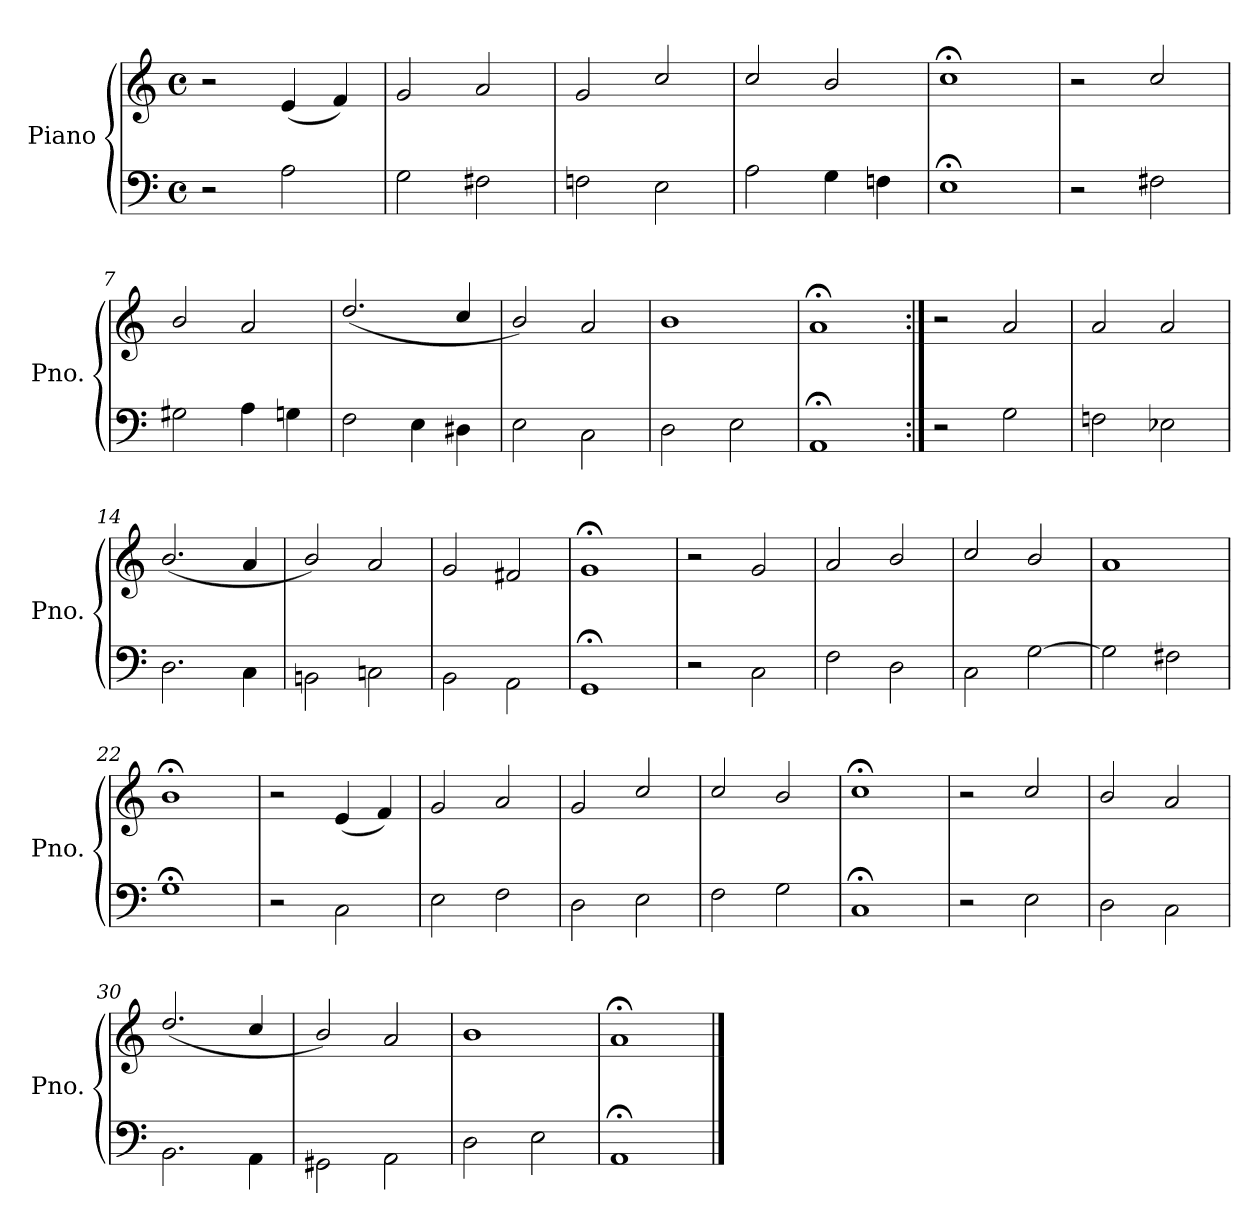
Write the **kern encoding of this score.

**kern	**kern
*part1	*part1
*staff2	*staff1
*I"Piano	*
*I'Pno.	*
*clefF4	*clefG2
*k[]	*k[]
*M4/4	*M4/4
*met(c)	*met(c)
=1	=1
2r	2r
2A\	(4e/
.	4f/)
=2	=2
2G\	2g/
2F#X\	2a/
=3	=3
2Fn\	2g/
2E\	2cc/
=4	=4
2A\	2cc/
4G\	2b/
4Fn\	.
=5	=5
1E;	1cc;<
=6	=6
2r	2r
2F#X\	2cc/
=7	=7
2G#X\	2b/
4A\	2a/
4Gn\	.
=8	=8
2F\	(2.dd/
4E\	.
4D#X\	4cc/
=9	=9
2E\	2b/)
2C\	2a/
=10	=10
2D\	1b
2E\	.
=11	=11
1AA;	1a;<
!!LO:LB:g=z
=12:|!	=12:|!
2r	2r
2G\	2a/
=13	=13
2Fn\	2a/
2E-X\	2a/
=14	=14
2.D\	(2.b/
4C\	4a/
=15	=15
2BBn\	2b/)
2Cn\	2a/
=16	=16
2BB\	2g/
2AA\	2f#X/
=17	=17
1GG;	1g;<
=18	=18
2r	2r
2C\	2g/
=19	=19
2F\	2a/
2D\	2b/
=20	=20
2C\	2cc/
[<2G\	2b/
=21	=21
2G\]	1a
2F#X\	.
=22	=22
1G;	1b;<
!!LO:LB:g=z
=23	=23
2r	2r
2C\	(4e/
.	4f/)
=24	=24
2E\	2g/
2F\	2a/
=25	=25
2D\	2g/
2E\	2cc/
=26	=26
2F\	2cc/
2G\	2b/
=27	=27
1C;	1cc;<
=28	=28
2r	2r
2E\	2cc/
=29	=29
2D\	2b/
2C\	2a/
=30	=30
2.BB\	(2.dd/
4AA\	4cc/
=31	=31
2GG#X\	2b/)
2AA\	2a/
=32	=32
2D\	1b
2E\	.
=33	=33
1AA;	1a;<
==	==
*-	*-
